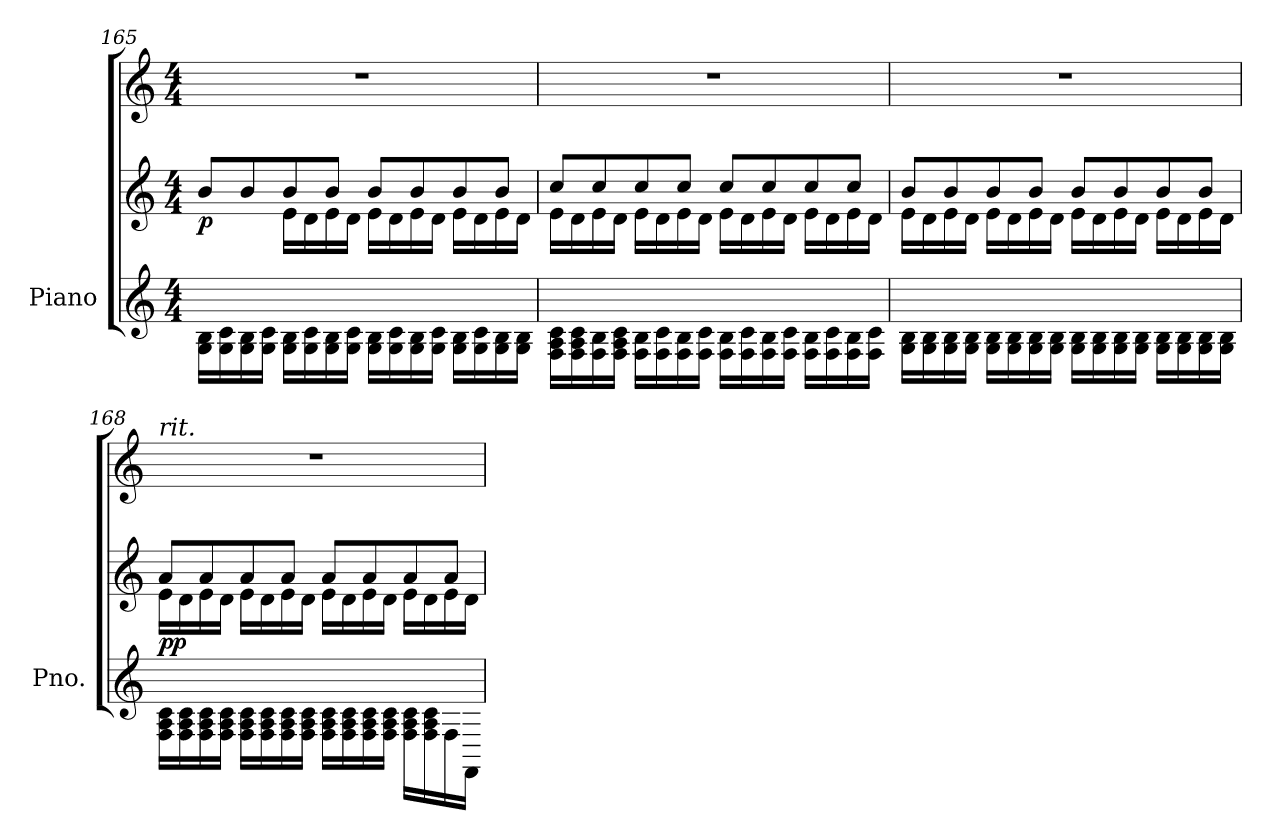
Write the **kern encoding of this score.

**kern	**kern	**kern	**dynam
*part1	*part1	*part1	*part1
*staff3	*staff2	*staff1	*staff1/2/3
*I"Piano	*	*	*
*I'Pno.	*	*	*
*clefG2	*clefG2	*clefG2	*
*k[]	*k[]	*k[]	*
*M4/4	*M4/4	*M4/4	*
=165	=165	=165	=165
*	*^	*	*
!	!	!	!	!LO:DY:b=2
16G\ 16B\LL	8b/L	4ryy	1r	p
16G\ 16c\	.	.	.	.
16G\ 16B\	8b/	.	.	.
16G\ 16c\JJ	.	.	.	.
16G\ 16B\LL	8b/	16e\LL	.	.
16G\ 16c\	.	16d\	.	.
16G\ 16B\	8b/J	16e\	.	.
16G\ 16c\JJ	.	16d\JJ	.	.
16G\ 16B\LL	8b/L	16e\LL	.	.
16G\ 16c\	.	16d\	.	.
16G\ 16B\	8b/	16e\	.	.
16G\ 16c\JJ	.	16d\JJ	.	.
16G\ 16B\LL	8b/	16e\LL	.	.
16G\ 16c\	.	16d\	.	.
16G\ 16B\	8b/J	16e\	.	.
16G\ 16B\JJ	.	16d\JJ	.	.
!!LO:LB:g=z
=166	=166	=166	=166	=166
16F\ 16A\ 16c\LL	8cc/L	16e\LL	1r	.
16F\ 16A\ 16c\	.	16d\	.	.
16F\ 16B\	8cc/	16e\	.	.
16F\ 16A\ 16c\JJ	.	16d\JJ	.	.
16F\ 16B\LL	8cc/	16e\LL	.	.
16F\ 16c\	.	16d\	.	.
16F\ 16B\	8cc/J	16e\	.	.
16F\ 16c\JJ	.	16d\JJ	.	.
16F\ 16B\LL	8cc/L	16e\LL	.	.
16F\ 16c\	.	16d\	.	.
16F\ 16B\	8cc/	16e\	.	.
16F\ 16c\JJ	.	16d\JJ	.	.
16F\ 16B\LL	8cc/	16e\LL	.	.
16F\ 16c\	.	16d\	.	.
16F\ 16B\	8cc/J	16e\	.	.
16F\ 16c\JJ	.	16d\JJ	.	.
=167	=167	=167	=167	=167
16G\ 16B\LL	8b/L	16e\LL	1r	.
16G\ 16B\	.	16d\	.	.
16G\ 16B\	8b/	16e\	.	.
16G\ 16B\JJ	.	16d\JJ	.	.
16G\ 16B\LL	8b/	16e\LL	.	.
16G\ 16B\	.	16d\	.	.
16G\ 16B\	8b/J	16e\	.	.
16G\ 16B\JJ	.	16d\JJ	.	.
16G\ 16B\LL	8b/L	16e\LL	.	.
16G\ 16B\	.	16d\	.	.
16G\ 16B\	8b/	16e\	.	.
16G\ 16B\JJ	.	16d\JJ	.	.
16G\ 16B\LL	8b/	16e\LL	.	.
16G\ 16B\	.	16d\	.	.
16G\ 16B\	8b/J	16e\	.	.
16G\ 16B\JJ	.	16d\JJ	.	.
!!LO:LB:g=z
=168	=168	=168	=168	=168
*	*	*	*MM58	*
!	!	!	!LO:TX:a:i:t=rit.	!
!	!	!	!	!LO:DY:b=2
16F\ 16A\ 16c\LL	8a/L	16e\LL	1r	pp
16F\ 16A\ 16c\	.	16d\	.	.
16F\ 16A\ 16c\	8a/	16e\	.	.
16F\ 16A\ 16c\JJ	.	16d\JJ	.	.
16F\ 16A\ 16c\LL	8a/	16e\LL	.	.
16F\ 16A\ 16c\	.	16d\	.	.
16F\ 16A\ 16c\	8a/J	16e\	.	.
16F\ 16A\ 16c\JJ	.	16d\JJ	.	.
16F\ 16A\ 16c\LL	8a/L	16e\LL	.	.
16F\ 16A\ 16c\	.	16d\	.	.
16F\ 16A\ 16c\	8a/	16e\	.	.
16F\ 16A\ 16c\JJ	.	16d\JJ	.	.
16F\ 16A\ 16c\LL	8a/	16e\LL	.	.
16F\ 16A\ 16c\	.	16d\	.	.
16F\	8a/J	16e\	.	.
16FF\JJ	.	16d\JJ	.	.
*	*v	*v	*	*
=	=	=	=
*-	*-	*-	*-
